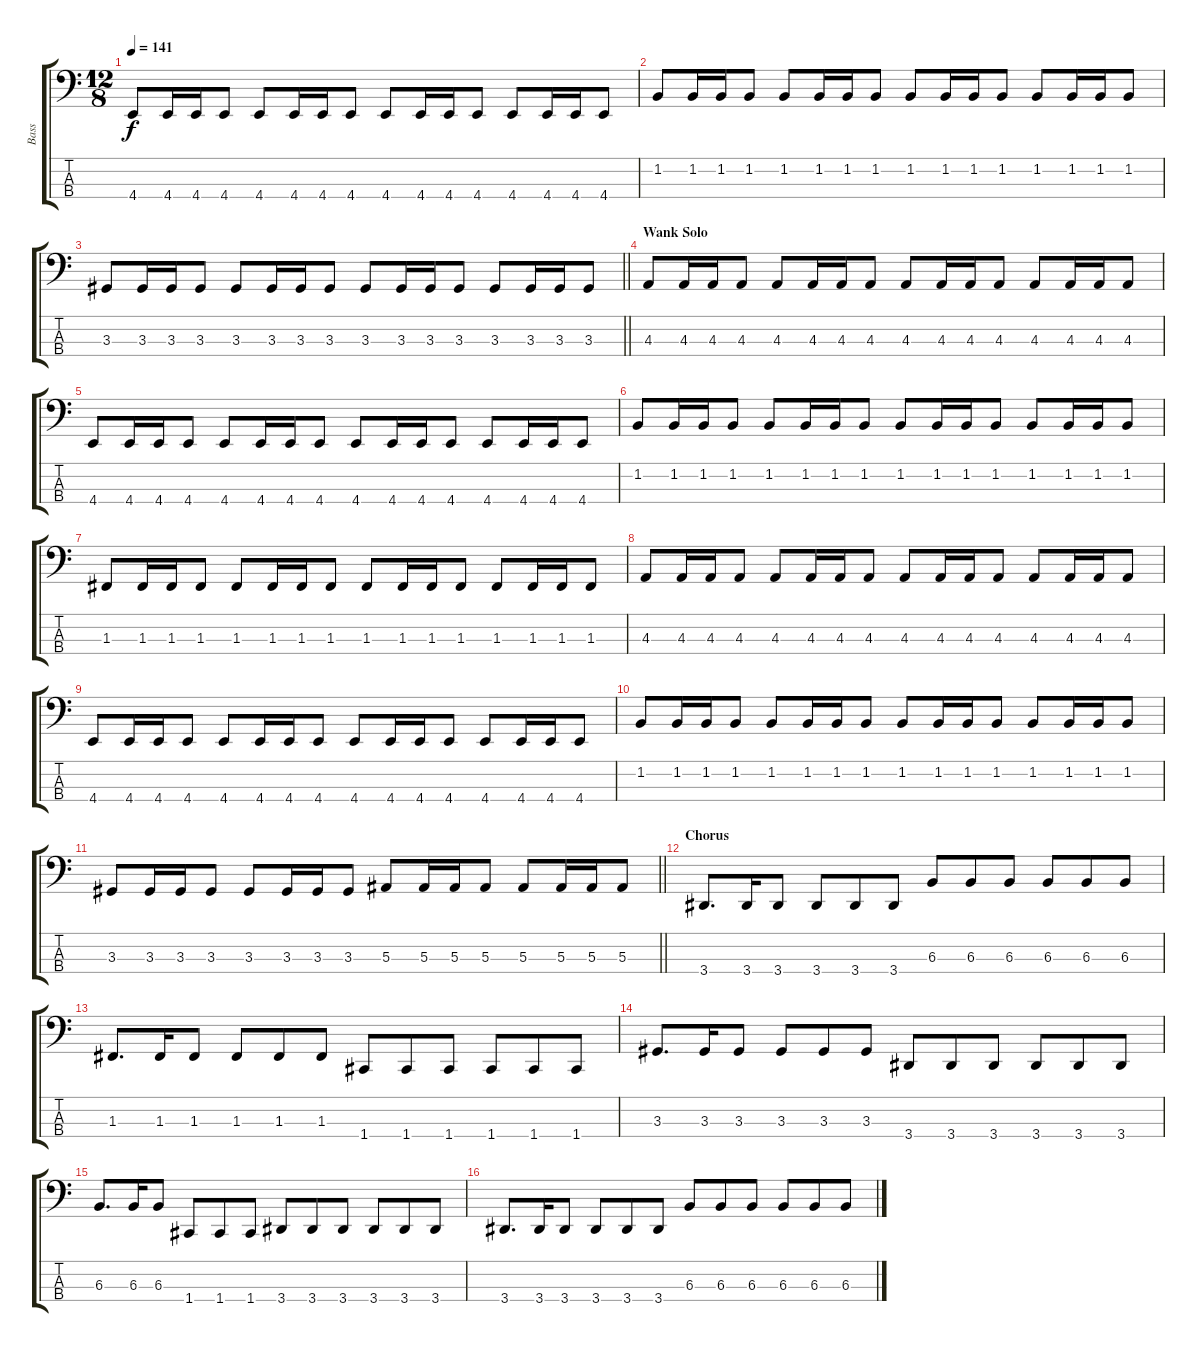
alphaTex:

\track ("Bass" "Bass") {instrument electricbasspick}
\staff {score tabs}
\tuning (Eb2 Bb1 F1 C1) {hide}
\ts (12 8)
\tempo 141
\clef f4
\ks c
4.4.8{dy f} 4.4.16 4.4.16 4.4.8 4.4.8 4.4.16 4.4.16 4.4.8 4.4.8 4.4.16 4.4.16 4.4.8 4.4.8 4.4.16 4.4.16 4.4.8 |
1.2.8 1.2.16 1.2.16 1.2.8 1.2.8 1.2.16 1.2.16 1.2.8 1.2.8 1.2.16 1.2.16 1.2.8 1.2.8 1.2.16 1.2.16 1.2.8 |
\barLineRight lightlight
3.3.8 3.3.16 3.3.16 3.3.8 3.3.8 3.3.16 3.3.16 3.3.8 3.3.8 3.3.16 3.3.16 3.3.8 3.3.8 3.3.16 3.3.16 3.3.8 |
\section ("" "Wank Solo")
4.3.8 4.3.16 4.3.16 4.3.8 4.3.8 4.3.16 4.3.16 4.3.8 4.3.8 4.3.16 4.3.16 4.3.8 4.3.8 4.3.16 4.3.16 4.3.8 |
4.4.8 4.4.16 4.4.16 4.4.8 4.4.8 4.4.16 4.4.16 4.4.8 4.4.8 4.4.16 4.4.16 4.4.8 4.4.8 4.4.16 4.4.16 4.4.8 |
1.2.8 1.2.16 1.2.16 1.2.8 1.2.8 1.2.16 1.2.16 1.2.8 1.2.8 1.2.16 1.2.16 1.2.8 1.2.8 1.2.16 1.2.16 1.2.8 |
1.3.8 1.3.16 1.3.16 1.3.8 1.3.8 1.3.16 1.3.16 1.3.8 1.3.8 1.3.16 1.3.16 1.3.8 1.3.8 1.3.16 1.3.16 1.3.8 |
4.3.8 4.3.16 4.3.16 4.3.8 4.3.8 4.3.16 4.3.16 4.3.8 4.3.8 4.3.16 4.3.16 4.3.8 4.3.8 4.3.16 4.3.16 4.3.8 |
4.4.8 4.4.16 4.4.16 4.4.8 4.4.8 4.4.16 4.4.16 4.4.8 4.4.8 4.4.16 4.4.16 4.4.8 4.4.8 4.4.16 4.4.16 4.4.8 |
1.2.8 1.2.16 1.2.16 1.2.8 1.2.8 1.2.16 1.2.16 1.2.8 1.2.8 1.2.16 1.2.16 1.2.8 1.2.8 1.2.16 1.2.16 1.2.8 |
\barLineRight lightlight
3.3.8 3.3.16 3.3.16 3.3.8 3.3.8 3.3.16 3.3.16 3.3.8 5.3.8 5.3.16 5.3.16 5.3.8 5.3.8 5.3.16 5.3.16 5.3.8 |
\section ("" "Chorus")
3.4.8{d} 3.4.16 3.4.8 3.4.8 3.4.8 3.4.8 6.3.8 6.3.8 6.3.8 6.3.8 6.3.8 6.3.8 |
1.3.8{d} 1.3.16 1.3.8 1.3.8 1.3.8 1.3.8 1.4.8 1.4.8 1.4.8 1.4.8 1.4.8 1.4.8 |
3.3.8{d} 3.3.16 3.3.8 3.3.8 3.3.8 3.3.8 3.4.8 3.4.8 3.4.8 3.4.8 3.4.8 3.4.8 |
6.3.8{d} 6.3.16 6.3.8 1.4.8 1.4.8 1.4.8 3.4.8 3.4.8 3.4.8 3.4.8 3.4.8 3.4.8 |
3.4.8{d} 3.4.16 3.4.8 3.4.8 3.4.8 3.4.8 6.3.8 6.3.8 6.3.8 6.3.8 6.3.8 6.3.8
